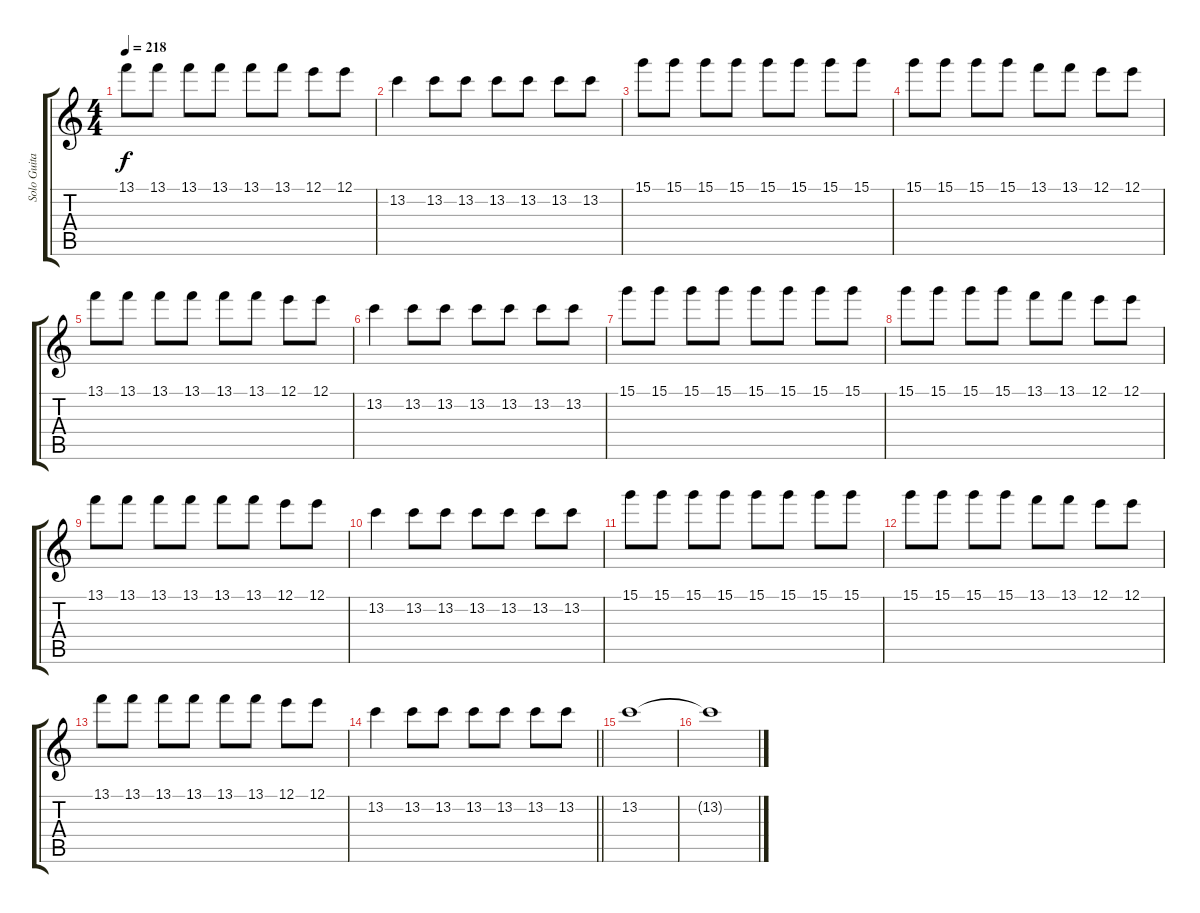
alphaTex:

\track ("Solo Guitar" "Solo Guita") {instrument distortionguitar}
\staff {score tabs}
\tuning (E4 B3 G3 D3 A2 E2) {hide}
\ts (4 4)
\tempo 218
\clef g2
\ks c
13.1.8{dy f} 13.1.8 13.1.8 13.1.8 13.1.8 13.1.8 12.1.8 12.1.8 |
13.2.4 13.2.8 13.2.8 13.2.8 13.2.8 13.2.8 13.2.8 |
15.1.8{volume 10} 15.1.8 15.1.8 15.1.8 15.1.8 15.1.8 15.1.8 15.1.8 |
15.1.8 15.1.8 15.1.8 15.1.8 13.1.8 13.1.8 12.1.8 12.1.8 |
13.1.8 13.1.8 13.1.8 13.1.8 13.1.8 13.1.8 12.1.8 12.1.8 |
13.2.4 13.2.8 13.2.8 13.2.8 13.2.8 13.2.8 13.2.8 |
15.1.8{volume 10} 15.1.8 15.1.8 15.1.8 15.1.8 15.1.8 15.1.8 15.1.8 |
15.1.8 15.1.8 15.1.8 15.1.8 13.1.8 13.1.8 12.1.8 12.1.8 |
13.1.8 13.1.8 13.1.8 13.1.8 13.1.8 13.1.8 12.1.8 12.1.8 |
13.2.4 13.2.8 13.2.8 13.2.8 13.2.8 13.2.8 13.2.8 |
15.1.8{volume 10} 15.1.8 15.1.8 15.1.8 15.1.8 15.1.8 15.1.8 15.1.8 |
15.1.8 15.1.8 15.1.8 15.1.8 13.1.8 13.1.8 12.1.8 12.1.8 |
13.1.8 13.1.8 13.1.8 13.1.8 13.1.8 13.1.8 12.1.8 12.1.8 |
\barLineRight lightlight
13.2.4 13.2.8 13.2.8 13.2.8 13.2.8 13.2.8 13.2.8 |
13.2.1 |
13.2{t}.1
